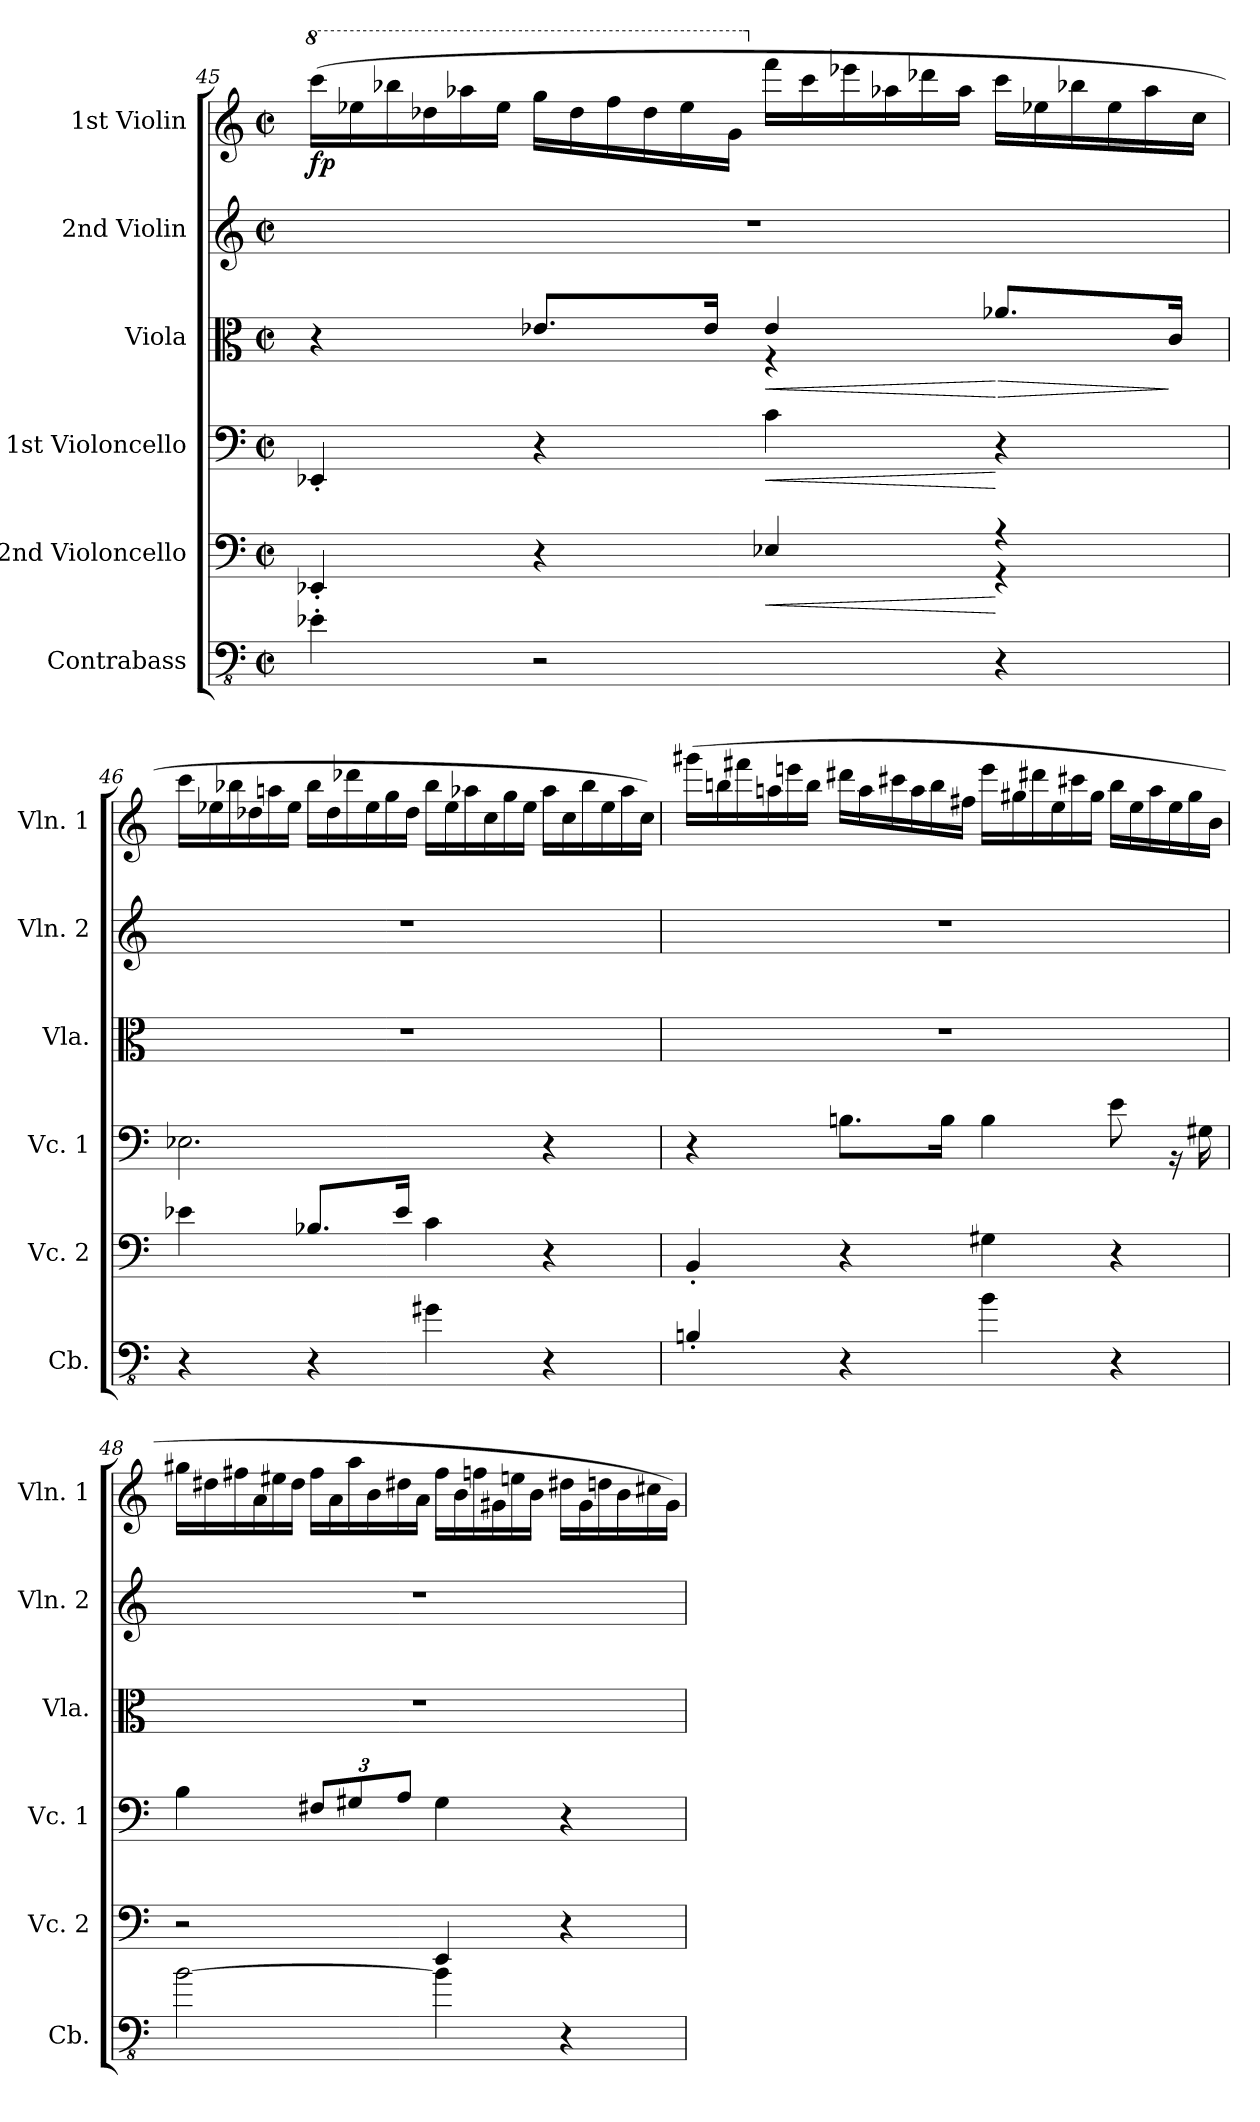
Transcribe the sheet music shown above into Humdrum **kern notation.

**kern	**kern	**dynam	**kern	**dynam	**kern	**dynam	**kern	**kern	**dynam
*part6	*part5	*part5	*part4	*part4	*part3	*part3	*part2	*part1	*part1
*staff6	*staff5	*staff5	*staff4	*staff4	*staff3	*staff3	*staff2	*staff1	*staff1
*I"Contrabass	*I"2nd Violoncello	*	*I"1st Violoncello	*	*I"Viola	*	*I"2nd Violin	*I"1st Violin	*
*I'Cb.	*I'Vc. 2	*	*I'Vc. 1	*	*I'Vla.	*	*I'Vln. 2	*I'Vln. 1	*
!!LO:PB:g=z
*clefFv4	*clefF4	*	*clefF4	*	*clefC3	*	*clefG2	*clefG2	*
*ITrd7c12	*	*	*	*	*	*	*	*	*
*k[]	*k[]	*	*k[]	*	*k[]	*	*k[]	*k[]	*
*M2/2	*M2/2	*	*M2/2	*	*M2/2	*	*M2/2	*M2/2	*
*met(c|)	*met(c|)	*	*met(c|)	*	*met(c|)	*	*met(c|)	*met(c|)	*
=45	=45	=45	=45	=45	=45	=45	=45	=45	=45
*	*^	*	*	*	*^	*	*	*	*
*	*	*	*	*	*	*	*	*	*	*8va	*
*	*	*	*	*	*	*	*	*	*	*Xtuplet	*
!	!	!	!	!	!	!	!	!	!	!	!LO:DY:b
4EE-X'\	4EE-X'/	2.ryy	.	4EE-X'/	.	4r	2ryy	.	1r	(24cccc\LL	fp
.	.	.	.	.	.	.	.	.	.	24eee-X\	.
.	.	.	.	.	.	.	.	.	.	24bbb-X\	.
.	.	.	.	.	.	.	.	.	.	24ddd-X\	.
.	.	.	.	.	.	.	.	.	.	24aaa-X\	.
.	.	.	.	.	.	.	.	.	.	24eee-\JJ	.
2r	4r	.	.	4r	.	8.e-X/L	.	.	.	24ggg\LL	.
.	.	.	.	.	.	.	.	.	.	24ddd-\	.
.	.	.	.	.	.	.	.	.	.	24fff\	.
.	.	.	.	.	.	.	.	.	.	24ddd-\	.
.	.	.	.	.	.	.	.	.	.	24eee-\	.
.	.	.	.	.	.	16e-/Jk	.	.	.	.	.
.	.	.	.	.	.	.	.	.	.	24gg\JJ	.
!	!	!	!LO:HP:b	!	!LO:HP:b	!	!	!LO:HP:b	!	!	!
*	*	*	*	*	*	*	*	*	*	*X8va	*
.	4E-X/	.	<	4c\	<	4e-/	4r	<	.	24fff\LL	.
.	.	.	.	.	.	.	.	.	.	24ccc\	.
.	.	.	.	.	.	.	.	.	.	24eee-X\	.
.	.	.	.	.	.	.	.	.	.	24aa-X\	.
.	.	.	.	.	.	.	.	.	.	24ddd-X\	.
.	.	.	.	.	.	.	.	.	.	24aa-\JJ	.
!	!	!	!	!	!	!	!	!LO:HP:n=1:b	!	!	!
4r	4r	4r	[	4r	[	8.a-X/L	4ryy	[ >	.	24ccc\LL	.
.	.	.	.	.	.	.	.	.	.	24ee-X\	.
.	.	.	.	.	.	.	.	.	.	24bb-X\	.
.	.	.	.	.	.	.	.	.	.	24ee-\	.
.	.	.	.	.	.	.	.	.	.	24aa-\	.
.	.	.	.	.	.	16c/Jk	.	]	.	.	.
.	.	.	.	.	.	.	.	.	.	24cc\JJ	.
*	*v	*v	*	*	*	*v	*v	*	*	*	*
!!LO:LB:g=z
=46	=46	=46	=46	=46	=46	=46	=46	=46	=46
4r	4e-X\	.	2.E-X\	.	1r	.	1r	24ccc\LL	.
.	.	.	.	.	.	.	.	24ee-X\	.
.	.	.	.	.	.	.	.	24bb-X\	.
.	.	.	.	.	.	.	.	24dd-X\	.
.	.	.	.	.	.	.	.	24aan\	.
.	.	.	.	.	.	.	.	24ee-\JJ	.
4r	8.B-X/L	.	.	.	.	.	.	24bb-\LL	.
.	.	.	.	.	.	.	.	24dd-\	.
.	.	.	.	.	.	.	.	24ddd-X\	.
.	.	.	.	.	.	.	.	24ee-\	.
.	.	.	.	.	.	.	.	24gg\	.
.	16e-/Jk	.	.	.	.	.	.	.	.
.	.	.	.	.	.	.	.	24dd-\JJ	.
4GG#X\	4c\	.	.	.	.	.	.	24bb-\LL	.
.	.	.	.	.	.	.	.	24ee-\	.
.	.	.	.	.	.	.	.	24aa-X\	.
.	.	.	.	.	.	.	.	24cc\	.
.	.	.	.	.	.	.	.	24gg\	.
.	.	.	.	.	.	.	.	24ee-\JJ	.
4r	4r	.	4r	.	.	.	.	24aa-\LL	.
.	.	.	.	.	.	.	.	24cc\	.
.	.	.	.	.	.	.	.	24bb-\	.
.	.	.	.	.	.	.	.	24ee-\	.
.	.	.	.	.	.	.	.	24aa-\	.
.	.	.	.	.	.	.	.	24cc\JJ)	.
!!LO:PB:g=z
=47	=47	=47	=47	=47	=47	=47	=47	=47	=47
4BBBn'/	4BB'/	.	4r	.	1r	.	1r	(24ggg#X\LL	.
.	.	.	.	.	.	.	.	24bbn\	.
.	.	.	.	.	.	.	.	24fff#X\	.
.	.	.	.	.	.	.	.	24aan\	.
.	.	.	.	.	.	.	.	24eeen\	.
.	.	.	.	.	.	.	.	24bb\JJ	.
4r	4r	.	8.Bn\L	.	.	.	.	24ddd#X\LL	.
.	.	.	.	.	.	.	.	24aa\	.
.	.	.	.	.	.	.	.	24ccc#X\	.
.	.	.	.	.	.	.	.	24aa\	.
.	.	.	.	.	.	.	.	24bb\	.
.	.	.	16B\Jk	.	.	.	.	.	.
.	.	.	.	.	.	.	.	24ff#X\JJ	.
4BB\	4G#X\	.	4B\	.	.	.	.	24eee\LL	.
.	.	.	.	.	.	.	.	24gg#X\	.
.	.	.	.	.	.	.	.	24ddd#X\	.
.	.	.	.	.	.	.	.	24ee\	.
.	.	.	.	.	.	.	.	24ccc#X\	.
.	.	.	.	.	.	.	.	24gg#\JJ	.
4r	4r	.	8e\	.	.	.	.	24bb\LL	.
.	.	.	.	.	.	.	.	24ee\	.
.	.	.	.	.	.	.	.	24aa\	.
.	.	.	16rBB	.	.	.	.	24ee\	.
.	.	.	.	.	.	.	.	24gg#\	.
.	.	.	16G#X\	.	.	.	.	.	.
.	.	.	.	.	.	.	.	24b\JJ	.
!!LO:LB:g=z
=48	=48	=48	=48	=48	=48	=48	=48	=48	=48
*^	*	*	*	*	*	*	*	*	*
4ryy	[2BB\	2r	.	4B\	.	1r	.	1r	24gg#X\LL	.
.	.	.	.	.	.	.	.	.	24dd#X\	.
.	.	.	.	.	.	.	.	.	24ff#X\	.
.	.	.	.	.	.	.	.	.	24a\	.
.	.	.	.	.	.	.	.	.	24ee#X\	.
.	.	.	.	.	.	.	.	.	24dd#\JJ	.
*	*	*	*	*Xbrackettup	*	*	*	*	*	*
4ryy	.	.	.	12F#X/L	.	.	.	.	24ff#\LL	.
.	.	.	.	.	.	.	.	.	24a\	.
.	.	.	.	12G#X/	.	.	.	.	24aa\	.
.	.	.	.	.	.	.	.	.	24b\	.
.	.	.	.	12A/J	.	.	.	.	24dd#X\	.
.	.	.	.	.	.	.	.	.	24a\JJ	.
4ryy	4BB\]	4EE/	.	4G#\	.	.	.	.	24ff#\LL	.
.	.	.	.	.	.	.	.	.	24b\	.
.	.	.	.	.	.	.	.	.	24ffn\	.
.	.	.	.	.	.	.	.	.	24g#X\	.
.	.	.	.	.	.	.	.	.	24een\	.
.	.	.	.	.	.	.	.	.	24b\JJ	.
4r	4ryy	4r	.	4r	.	.	.	.	24dd#X\LL	.
.	.	.	.	.	.	.	.	.	24g#\	.
.	.	.	.	.	.	.	.	.	24ddn\	.
.	.	.	.	.	.	.	.	.	24b\	.
.	.	.	.	.	.	.	.	.	24cc#X\	.
.	.	.	.	.	.	.	.	.	24g#\JJ)	.
*v	*v	*	*	*	*	*	*	*	*	*
=	=	=	=	=	=	=	=	=	=
*-	*-	*-	*-	*-	*-	*-	*-	*-	*-
